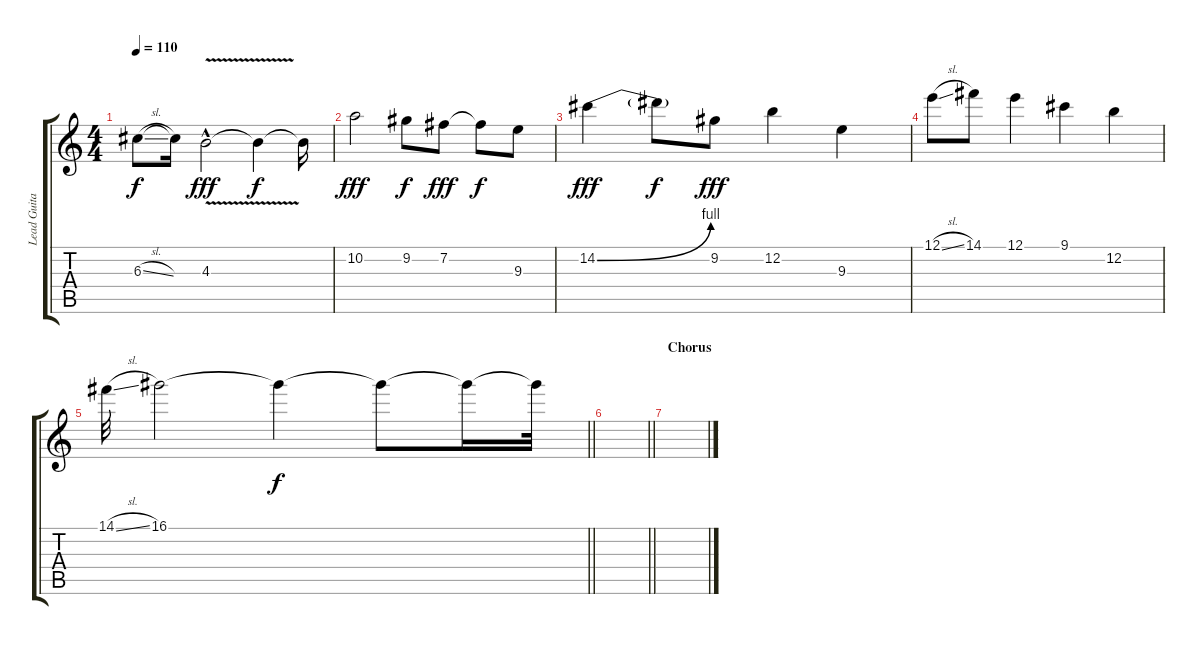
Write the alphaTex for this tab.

\track ("Lead Guitar" "Lead Guita") {instrument electricguitarjazz}
\staff {score tabs}
\tuning (E4 B3 G3 D3 A2 E2) {hide}
\ts (4 4)
\tempo 110
\clef g2
\ks c
6.3{sl}.8{dy f} 6.3{t}.16 4.3{v hac}.2{dy fff} 4.3{t}.4{dy f} 4.3{t}.16 |
10.2.2{dy fff} 9.2.8{dy f} 7.2.8{dy fff} 7.2{t}.8{dy f} 9.3.8 |
14.2{be (bend 0 0 60 4)}.4{dy fff} 14.2{t}.8{dy f} 9.2.8{dy fff} 12.2.4 9.3.4 |
12.1{sl}.8 14.1.8 12.1.4 9.1.4 12.2.4 |
\barLineRight lightlight
14.1{sl}.32 16.1.2 16.1{t}.4{dy f} 16.1{t}.8 16.1{t}.16 16.1{t}.32 |
\barLineRight lightlight
|
\section ("" "Chorus")
